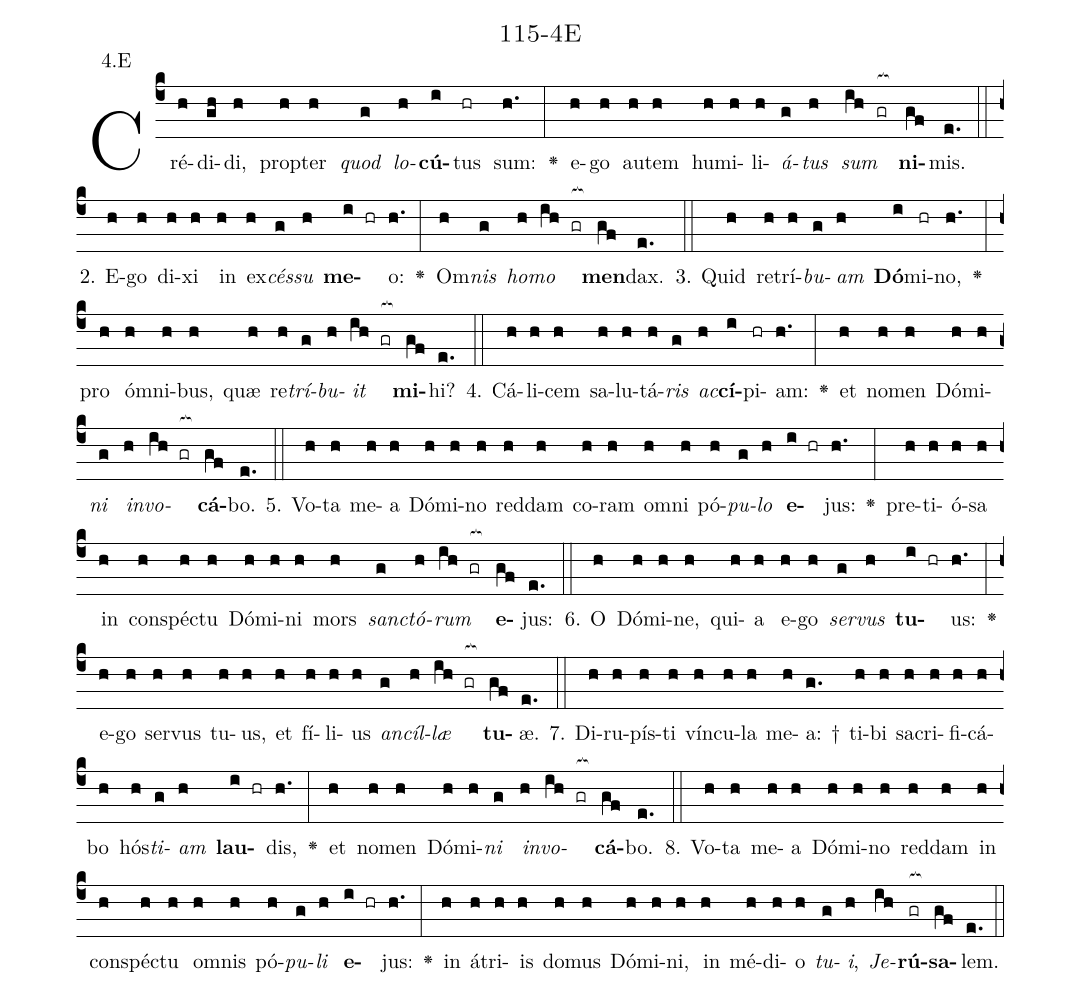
name: 115-4E;
annotation: 4.E;
%%
(c4)Cré(h)di(gh)di,(h) prop(h)ter(h) <i>quod</i>(g) <i>lo</i>(h)<b>cú</b>(i)tus(hr) sum:(h.) <v>\greheightstar</v>(:) e(h)go(h) au(h)tem(h) hu(h)mi(h)li(h)<i>á</i>(g)<i>tus</i>(h) <i>sum</i>(ih gr[ocb:1{]) <b>ni</b>(gf[ocb:0}])mis.(e.) (::)
2. E(h)go(h) di(h)xi(h) in(h) ex(h)<i>cés</i>(g)<i>su</i>(h) <b>me</b>(i hr)o:(h.) <v>\greheightstar</v>(:) Om(h)<i>nis</i>(g) <i>ho</i>(h)<i>mo</i>(ih gr[ocb:1{]) <b>men</b>(gf[ocb:0}])dax.(e.) (::)
3. Quid(h) re(h)trí(h)<i>bu</i>(g)<i>am</i>(h) <b>Dó</b>(i)mi(hr)no,(h.) <v>\greheightstar</v>(:) pro(h) óm(h)ni(h)bus,(h) quæ(h) re(h)<i>trí</i>(g)<i>bu</i>(h)<i>it</i>(ih gr[ocb:1{]) <b>mi</b>(gf[ocb:0}])hi?(e.) (::)
4. Cá(h)li(h)cem(h) sa(h)lu(h)tá(h)<i>ris</i>(g) <i>ac</i>(h)<b>cí</b>(i)pi(hr)am:(h.) <v>\greheightstar</v>(:) et(h) no(h)men(h) Dó(h)mi(h)<i>ni</i>(g) <i>in</i>(h)<i>vo</i>(ih gr[ocb:1{])<b>cá</b>(gf[ocb:0}])bo.(e.) (::)
5. Vo(h)ta(h) me(h)a(h) Dó(h)mi(h)no(h) red(h)dam(h) co(h)ram(h) om(h)ni(h) pó(h)<i>pu</i>(g)<i>lo</i>(h) <b>e</b>(i hr)jus:(h.) <v>\greheightstar</v>(:) pre(h)ti(h)ó(h)sa(h) in(h) con(h)spéc(h)tu(h) Dó(h)mi(h)ni(h) mors(h) <i>sanc</i>(g)<i>tó</i>(h)<i>rum</i>(ih gr[ocb:1{]) <b>e</b>(gf[ocb:0}])jus:(e.) (::)
6. O(h) Dó(h)mi(h)ne,(h) qui(h)a(h) e(h)go(h) <i>ser</i>(g)<i>vus</i>(h) <b>tu</b>(i hr)us:(h.) <v>\greheightstar</v>(:) e(h)go(h) ser(h)vus(h) tu(h)us,(h) et(h) fí(h)li(h)us(h) <i>an</i>(g)<i>cíl</i>(h)<i>læ</i>(ih gr[ocb:1{]) <b>tu</b>(gf[ocb:0}])æ.(e.) (::)
7. Di(h)ru(h)pís(h)ti(h) vín(h)cu(h)la(h) me(h)a: †(g.) ti(h)bi(h) sa(h)cri(h)fi(h)cá(h)bo(h) hós(h)<i>ti</i>(g)<i>am</i>(h) <b>lau</b>(i hr)dis,(h.) <v>\greheightstar</v>(:) et(h) no(h)men(h) Dó(h)mi(h)<i>ni</i>(g) <i>in</i>(h)<i>vo</i>(ih gr[ocb:1{])<b>cá</b>(gf[ocb:0}])bo.(e.) (::)
8. Vo(h)ta(h) me(h)a(h) Dó(h)mi(h)no(h) red(h)dam(h) in(h) con(h)spéc(h)tu(h) om(h)nis(h) pó(h)<i>pu</i>(g)<i>li</i>(h) <b>e</b>(i hr)jus:(h.) <v>\greheightstar</v>(:) in(h) á(h)tri(h)is(h) do(h)mus(h) Dó(h)mi(h)ni,(h) in(h) mé(h)di(h)o(h) <i>tu</i>(g)<i>i</i>,(h) <i>Je</i>(ih)<b>rú</b>(gr[ocb:1{])<b>sa</b>(gf[ocb:0}])lem.(e.) (::)
